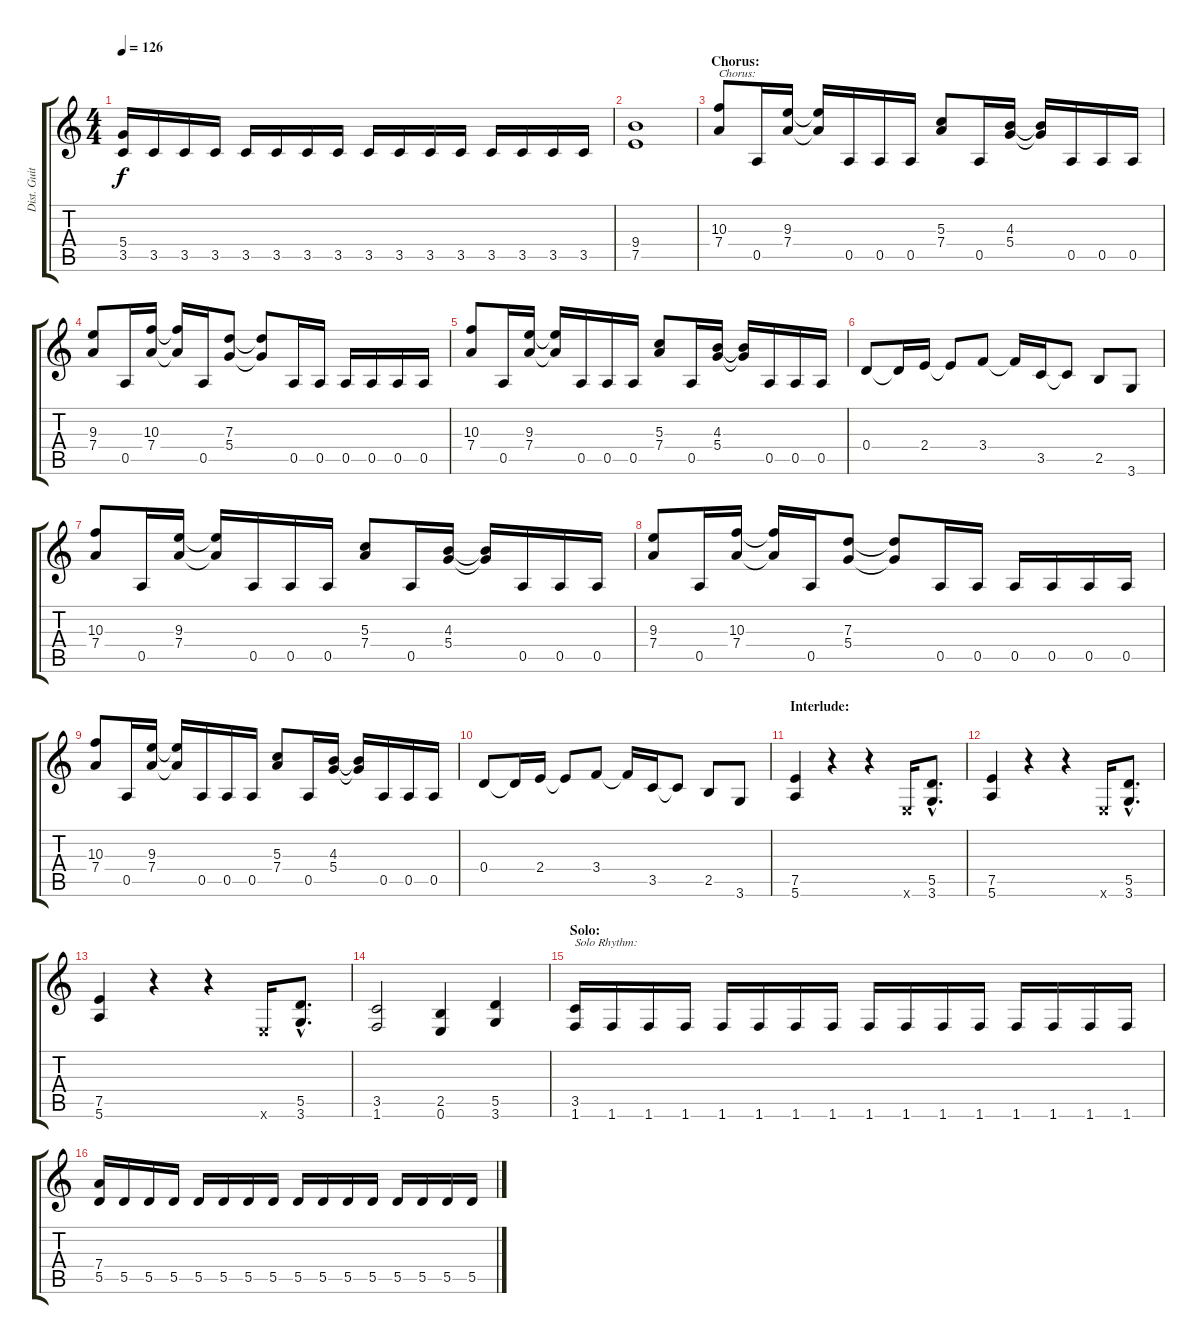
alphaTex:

\track ("Dist. Guitar 2" "Dist. Guit") {instrument distortionguitar}
\staff {score tabs}
\tuning (E4 B3 G3 D3 A2 E2) {hide}
\ts (4 4)
\tempo 126
\clef g2
\ks c
(5.4 3.5).16{dy f} 3.5.16 3.5.16 3.5.16 3.5.16 3.5.16 3.5.16 3.5.16 3.5.16 3.5.16 3.5.16 3.5.16 3.5.16 3.5.16 3.5.16 3.5.16 |
(9.4 7.5).1 |
\section ("" "Chorus:")
(10.3 7.4).8{txt "Chorus:"} 0.5.16 (9.3 7.4).16 (9.3{t} 7.4{t}).16 0.5.16 0.5.16 0.5.16 (5.3 7.4).8 0.5.16 (4.3 5.4).16 (4.3{t} 5.4{t}).16 0.5.16 0.5.16 0.5.16 |
(9.3 7.4).8 0.5.16 (10.3 7.4).16 (10.3{t} 7.4{t}).16 0.5.16 (7.3 5.4).8 (7.3{t} 5.4{t}).8 0.5.16 0.5.16 0.5.16 0.5.16 0.5.16 0.5.16 |
(10.3 7.4).8 0.5.16 (9.3 7.4).16 (9.3{t} 7.4{t}).16 0.5.16 0.5.16 0.5.16 (5.3 7.4).8 0.5.16 (4.3 5.4).16 (4.3{t} 5.4{t}).16 0.5.16 0.5.16 0.5.16 |
0.4.8 0.4{t}.16 2.4.16 2.4{t}.8 3.4.8 3.4{t}.16 3.5.16 3.5{t}.8 2.5.8 3.6.8 |
(10.3 7.4).8 0.5.16 (9.3 7.4).16 (9.3{t} 7.4{t}).16 0.5.16 0.5.16 0.5.16 (5.3 7.4).8 0.5.16 (4.3 5.4).16 (4.3{t} 5.4{t}).16 0.5.16 0.5.16 0.5.16 |
(9.3 7.4).8 0.5.16 (10.3 7.4).16 (10.3{t} 7.4{t}).16 0.5.16 (7.3 5.4).8 (7.3{t} 5.4{t}).8 0.5.16 0.5.16 0.5.16 0.5.16 0.5.16 0.5.16 |
(10.3 7.4).8 0.5.16 (9.3 7.4).16 (9.3{t} 7.4{t}).16 0.5.16 0.5.16 0.5.16 (5.3 7.4).8 0.5.16 (4.3 5.4).16 (4.3{t} 5.4{t}).16 0.5.16 0.5.16 0.5.16 |
0.4.8 0.4{t}.16 2.4.16 2.4{t}.8 3.4.8 3.4{t}.16 3.5.16 3.5{t}.8 2.5.8 3.6.8 |
\section ("" "Interlude:")
(7.5 5.6).4 r.4 r.4 0.6{x}.16 (5.5{hac} 3.6{hac}).8{d} |
(7.5 5.6).4 r.4 r.4 0.6{x}.16 (5.5{hac} 3.6{hac}).8{d} |
(7.5 5.6).4 r.4 r.4 0.6{x}.16 (5.5{hac} 3.6{hac}).8{d} |
(3.5 1.6).2 (2.5 0.6).4 (5.5 3.6).4 |
\section ("" "Solo:")
(3.5 1.6).16{txt "Solo Rhythm:"} 1.6.16 1.6.16 1.6.16 1.6.16 1.6.16 1.6.16 1.6.16 1.6.16 1.6.16 1.6.16 1.6.16 1.6.16 1.6.16 1.6.16 1.6.16 |
(7.4 5.5).16 5.5.16 5.5.16 5.5.16 5.5.16 5.5.16 5.5.16 5.5.16 5.5.16 5.5.16 5.5.16 5.5.16 5.5.16 5.5.16 5.5.16 5.5.16
